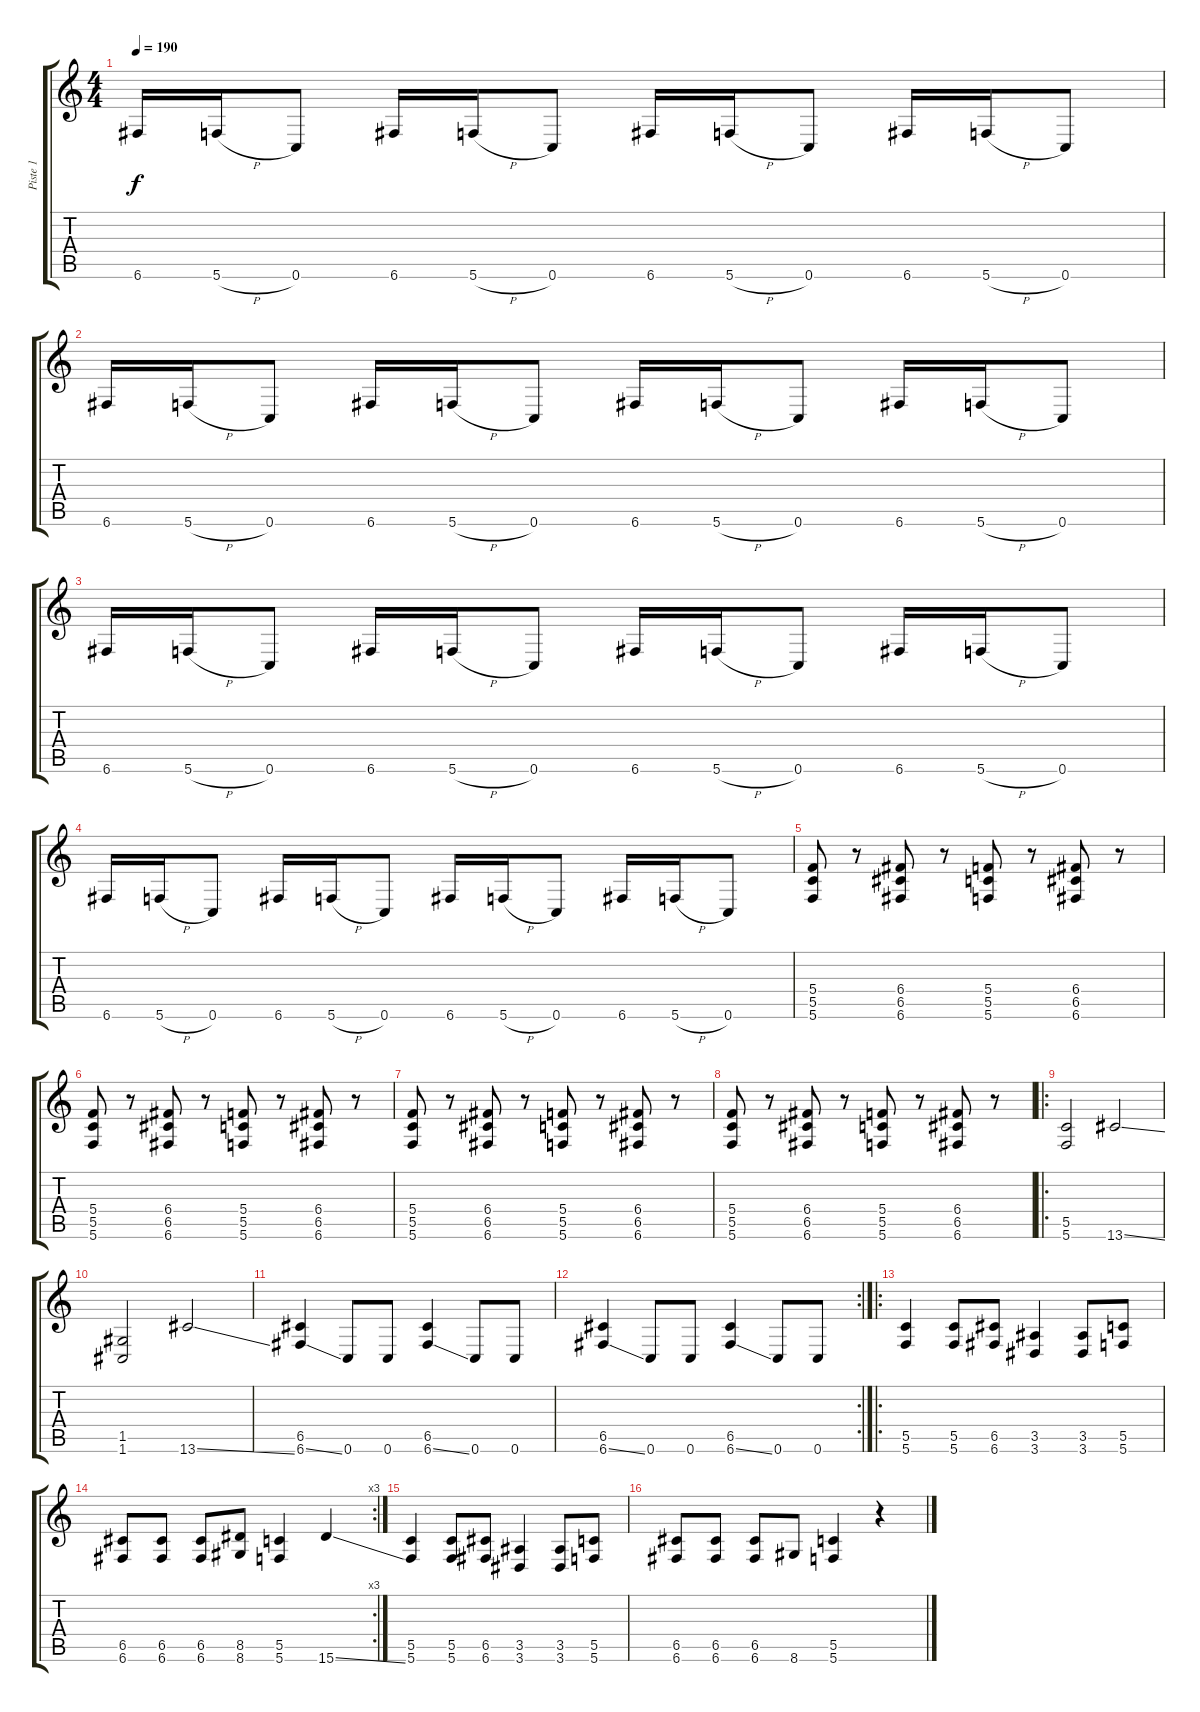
\track ("Piste 1" "Piste 1") {instrument distortionguitar}
\staff {score tabs}
\tuning (D4 A3 F3 C3 G2 C2) {hide}
\ts (4 4)
\tempo 190
\clef g2
\ks c
6.6.16{dy f} 5.6{h}.16 0.6.8 6.6.16 5.6{h}.16 0.6.8 6.6.16 5.6{h}.16 0.6.8 6.6.16 5.6{h}.16 0.6.8 |
6.6.16 5.6{h}.16 0.6.8 6.6.16 5.6{h}.16 0.6.8 6.6.16 5.6{h}.16 0.6.8 6.6.16 5.6{h}.16 0.6.8 |
6.6.16 5.6{h}.16 0.6.8 6.6.16 5.6{h}.16 0.6.8 6.6.16 5.6{h}.16 0.6.8 6.6.16 5.6{h}.16 0.6.8 |
6.6.16 5.6{h}.16 0.6.8 6.6.16 5.6{h}.16 0.6.8 6.6.16 5.6{h}.16 0.6.8 6.6.16 5.6{h}.16 0.6.8 |
(5.4 5.5 5.6).8 r.8 (6.4 6.5 6.6).8 r.8 (5.4 5.5 5.6).8 r.8 (6.4 6.5 6.6).8 r.8 |
(5.4 5.5 5.6).8 r.8 (6.4 6.5 6.6).8 r.8 (5.4 5.5 5.6).8 r.8 (6.4 6.5 6.6).8 r.8 |
(5.4 5.5 5.6).8 r.8 (6.4 6.5 6.6).8 r.8 (5.4 5.5 5.6).8 r.8 (6.4 6.5 6.6).8 r.8 |
(5.4 5.5 5.6).8 r.8 (6.4 6.5 6.6).8 r.8 (5.4 5.5 5.6).8 r.8 (6.4 6.5 6.6).8 r.8 |
\ro
(5.5 5.6).2 13.6{ss}.2 |
(1.5 1.6).2 13.6{ss}.2 |
(6.5 6.6{ss}).4 0.6.8 0.6.8 (6.5 6.6{ss}).4 0.6.8 0.6.8 |
\rc 2
(6.5 6.6{ss}).4 0.6.8 0.6.8 (6.5 6.6{ss}).4 0.6.8 0.6.8 |
\ro
(5.5 5.6).4 (5.5 5.6).8 (6.5 6.6).8 (3.5 3.6).4 (3.5 3.6).8 (5.5 5.6).8 |
\rc 3
(6.5 6.6).8 (6.5 6.6).8 (6.5 6.6).8 (8.5 8.6).8 (5.5 5.6).4 15.6{ss}.4 |
(5.5 5.6).4 (5.5 5.6).8 (6.5 6.6).8 (3.5 3.6).4 (3.5 3.6).8 (5.5 5.6).8 |
(6.5 6.6).8 (6.5 6.6).8 (6.5 6.6).8 8.6.8 (5.5 5.6).4 r.4
